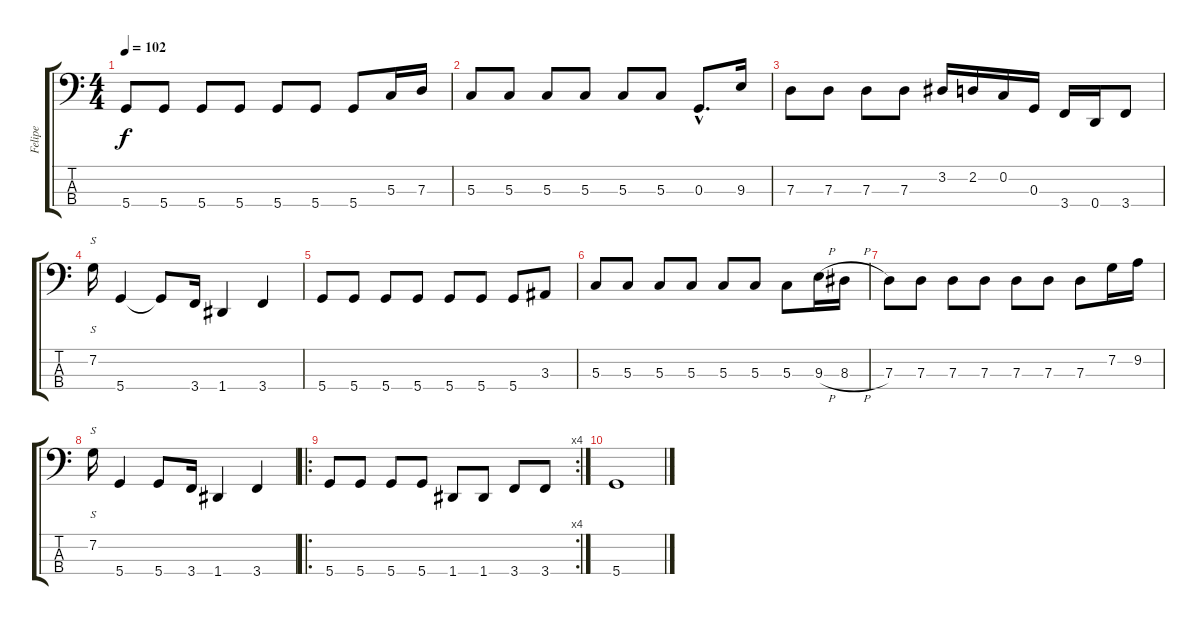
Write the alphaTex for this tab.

\track ("Felipe" "Felipe") {instrument electricbassfinger}
\staff {score tabs}
\tuning (F2 C2 G1 D1) {hide}
\ts (4 4)
\tempo 102
\clef f4
\ks c
5.4.8{dy f} 5.4.8 5.4.8 5.4.8 5.4.8 5.4.8 5.4.8 5.3.16 7.3.16 |
5.3.8 5.3.8 5.3.8 5.3.8 5.3.8 5.3.8 0.3{hac}.8{d} 9.3.16 |
7.3.8 7.3.8 7.3.8 7.3.8 3.2.16 2.2.16 0.2.16 0.3.16 3.4.16 0.4.16 3.4.8 |
7.2.16{s} 5.4.4 5.4{t}.8 3.4.16 1.4.4 3.4.4 |
5.4.8 5.4.8 5.4.8 5.4.8 5.4.8 5.4.8 5.4.8 3.3.8 |
5.3.8 5.3.8 5.3.8 5.3.8 5.3.8 5.3.8 5.3.8 9.3{h}.16 8.3{h}.16 |
7.3.8 7.3.8 7.3.8 7.3.8 7.3.8 7.3.8 7.3.8 7.2.16 9.2.16 |
7.2.16{s} 5.4.4 5.4.8 3.4.16 1.4.4 3.4.4 |
\ro
\rc 4
5.4.8 5.4.8 5.4.8 5.4.8 1.4.8 1.4.8 3.4.8 3.4.8 |
5.4.1
